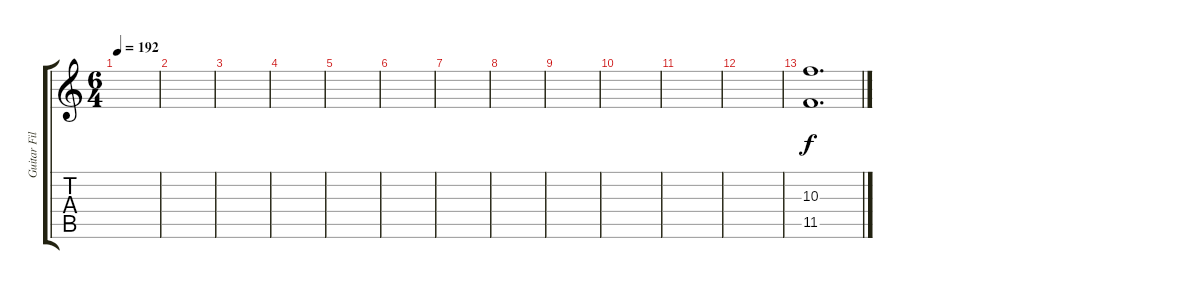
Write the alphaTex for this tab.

\track ("Guitar Fill In" "Guitar Fil") {instrument distortionguitar}
\staff {score tabs}
\tuning (E4 B3 G3 B2 Gb2 B1) {hide}
\ts (6 4)
\tempo 192
\clef g2
\ks c
|
|
|
|
|
|
|
|
|
|
|
|
(10.3 11.5).1{d volume 0}
